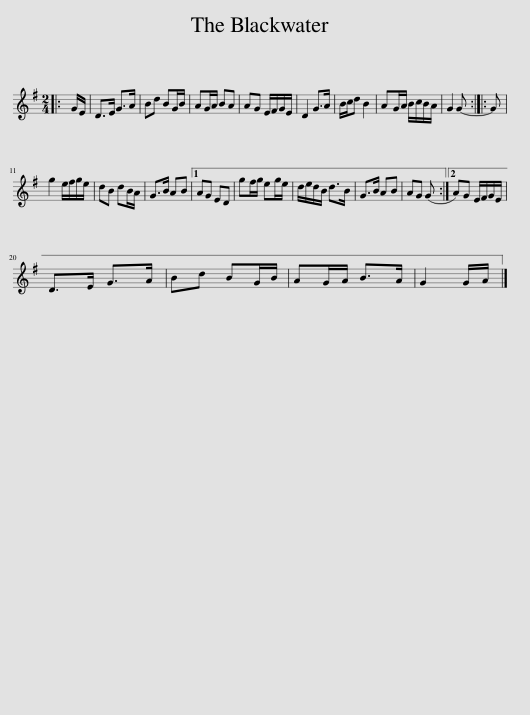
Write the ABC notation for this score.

X:1
L:1/8
M:2/4
I:linebreak $
K:G
V:1 treble
V:1
|: G/E/ | D>E G>A | Bd BG/B/ | AG/A/ BA | AG E/F/G/E/ | %5
 D2 G>A | B/c/d B2 | AG/A/ B/c/B/A/ | G2 G- :: G |$ %10
 g2 e/f/g/e/ | dB dB/A/ | G>B AB |1 AG ED | gf/g/ eg/e/ | %15
 d/e/d/B/ d>B | G>B AB | AG (G :|2 A)G E/F/G/E/ |$ D>E G>A | %20
 Bd BG/B/ | AG/A/ B>A | G2 G/A/ |] %23
